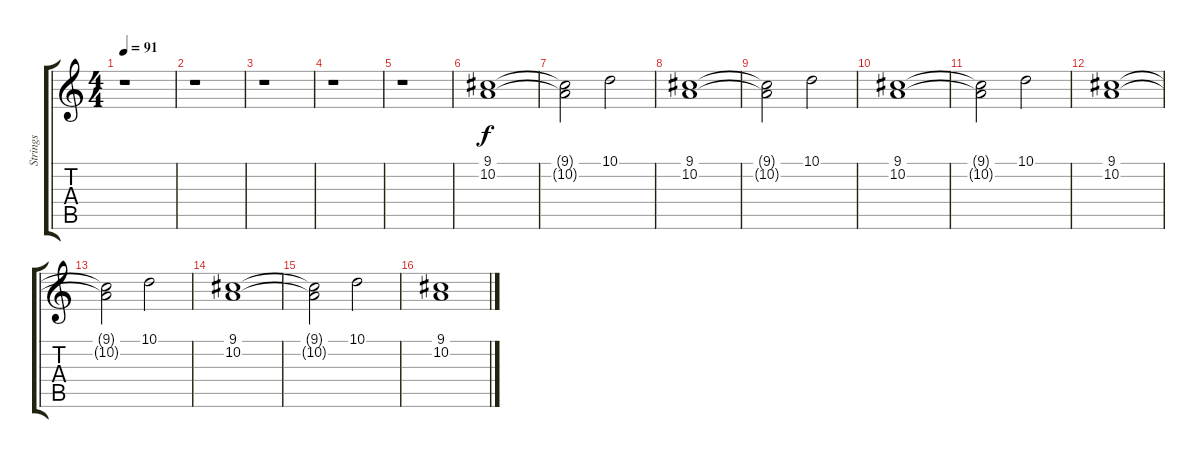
\track ("Strings" "Strings") {instrument synthstrings1}
\staff {score tabs}
\tuning (E4 B3 G3 D3 A2 E2) {hide}
\ts (4 4)
\tempo 91
\clef g2
\ks c
r.1{dy f} |
r.1 |
r.1 |
r.1 |
r.1 |
(9.1 10.2).1 |
(9.1{t} 10.2{t}).2 10.1.2 |
(9.1 10.2).1 |
(9.1{t} 10.2{t}).2 10.1.2 |
(9.1 10.2).1 |
(9.1{t} 10.2{t}).2 10.1.2 |
(9.1 10.2).1 |
(9.1{t} 10.2{t}).2 10.1.2 |
(9.1 10.2).1 |
(9.1{t} 10.2{t}).2 10.1.2 |
(9.1 10.2).1
